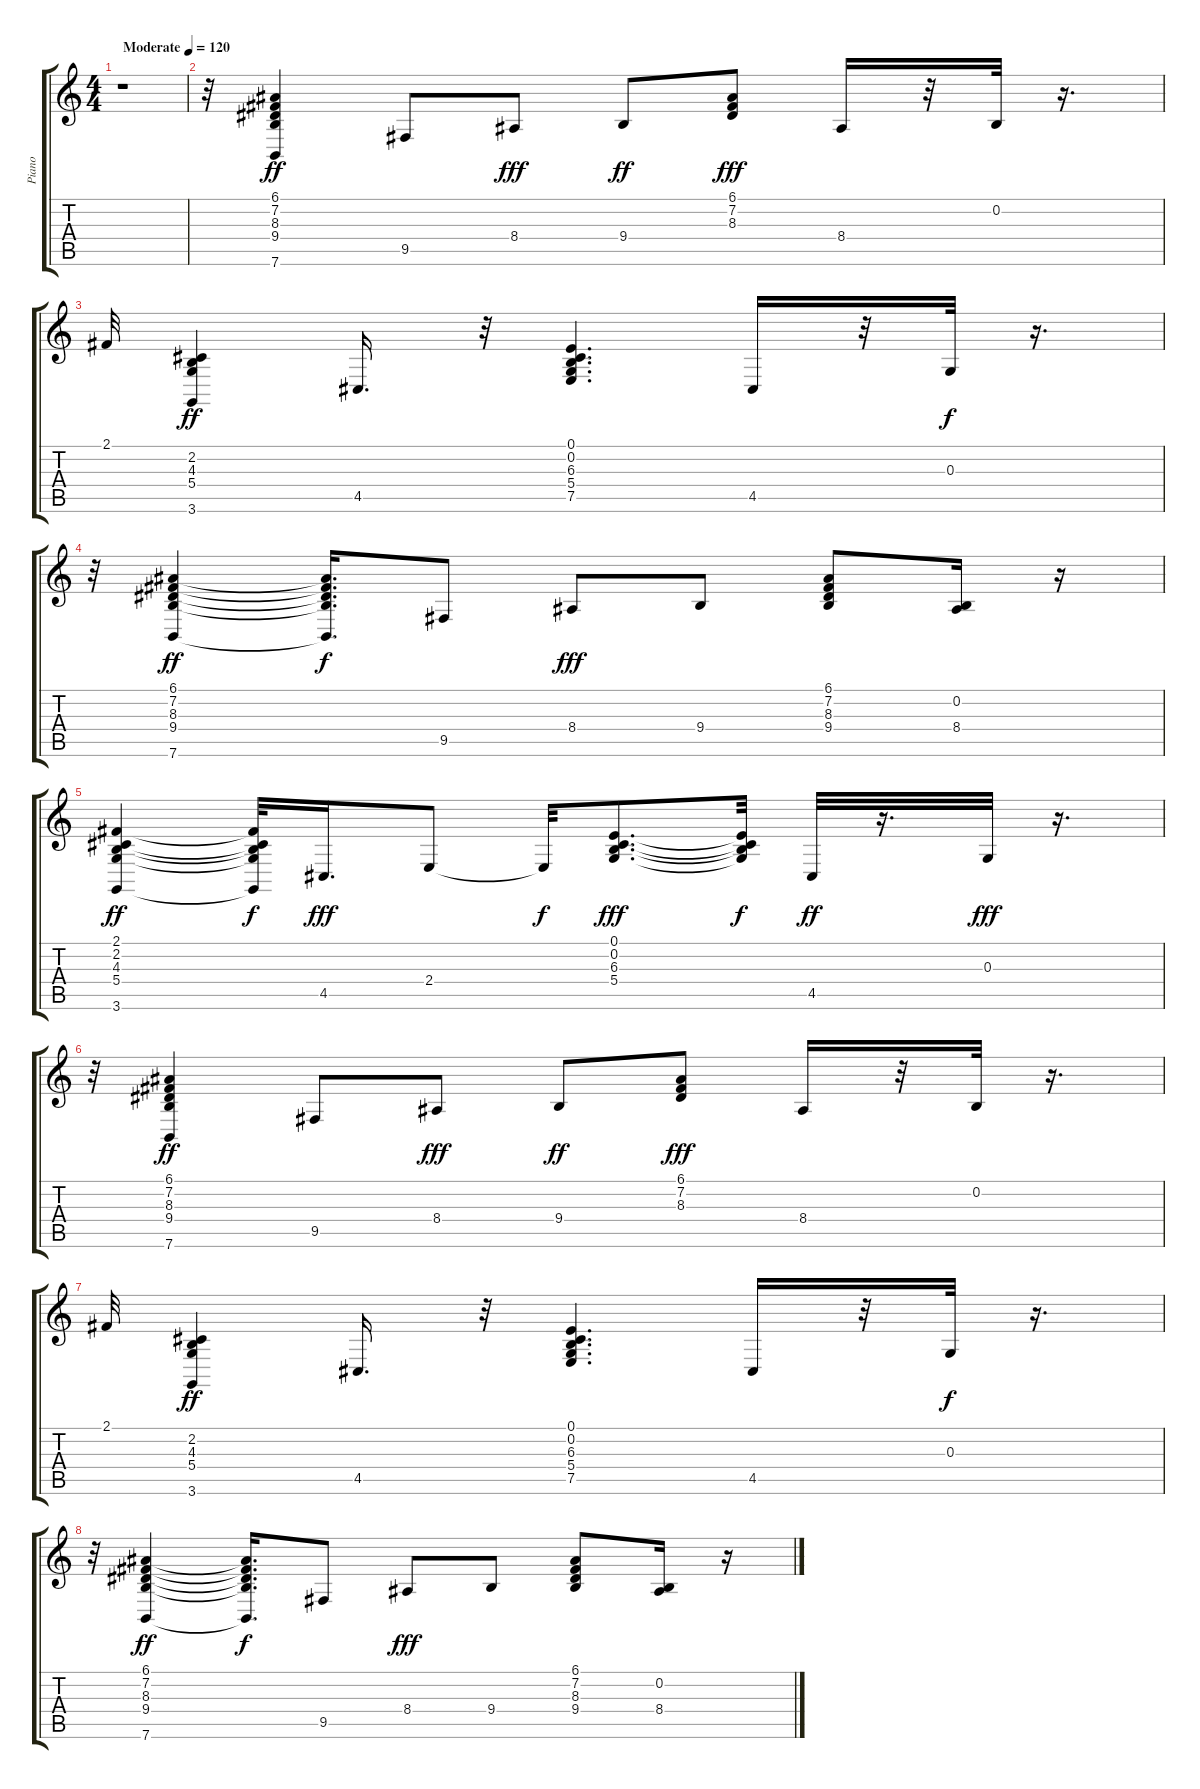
\track ("Piano" "Piano") {instrument acousticgrandpiano}
\staff {score tabs}
\tuning (E4 B3 G3 D3 A2 E2) {hide}
\ts (4 4)
\tempo (120 "Moderate")
\clef g2
\ks c
r.1{dy ff instrument acousticgrandpiano} |
r.32 (6.1 7.2 8.3 9.4 7.6).4{volume 8 instrument acousticgrandpiano} 9.5.8 8.4.8{dy fff} 9.4.8{dy ff} (6.1 7.2 8.3).8{dy fff} 8.4.16 r.32 0.2.32 r.16{d} |
2.1.32 (2.2 4.3 5.4 3.6).4{dy ff} 4.5.16{d} r.32 (0.1 0.2 6.3 5.4 7.5).4{d} 4.5.16 r.32 0.3.32{dy f} r.16{d} |
r.32 (6.1 7.2 8.3 9.4 7.6).4{dy ff} (6.1{t} 7.2{t} 8.3{t} 9.4{t} 7.6{t}).16{d dy f} 9.5.8 8.4.8{dy fff} 9.4.8 (6.1 7.2 8.3 9.4).8 (0.2 8.4).16 r.16 |
(2.1 2.2 4.3 5.4 3.6).4{dy ff} (2.1{t} 2.2{t} 4.3{t} 5.4{t} 3.6{t}).32{dy f} 4.5.16{d dy fff} 2.4.8 2.4{t}.32{dy f} (0.1 0.2 6.3 5.4).8{d dy fff} (0.1{t} 0.2{t} 6.3{t} 5.4{t}).32{dy f} 4.5.32{dy ff} r.16{d} 0.3.32{dy fff} r.16{d} |
r.32 (6.1 7.2 8.3 9.4 7.6).4{dy ff} 9.5.8 8.4.8{dy fff} 9.4.8{dy ff} (6.1 7.2 8.3).8{dy fff} 8.4.16 r.32 0.2.32 r.16{d} |
2.1.32 (2.2 4.3 5.4 3.6).4{dy ff} 4.5.16{d} r.32 (0.1 0.2 6.3 5.4 7.5).4{d} 4.5.16 r.32 0.3.32{dy f} r.16{d} |
r.32 (6.1 7.2 8.3 9.4 7.6).4{dy ff} (6.1{t} 7.2{t} 8.3{t} 9.4{t} 7.6{t}).16{d dy f} 9.5.8 8.4.8{dy fff} 9.4.8 (6.1 7.2 8.3 9.4).8 (0.2 8.4).16 r.16
